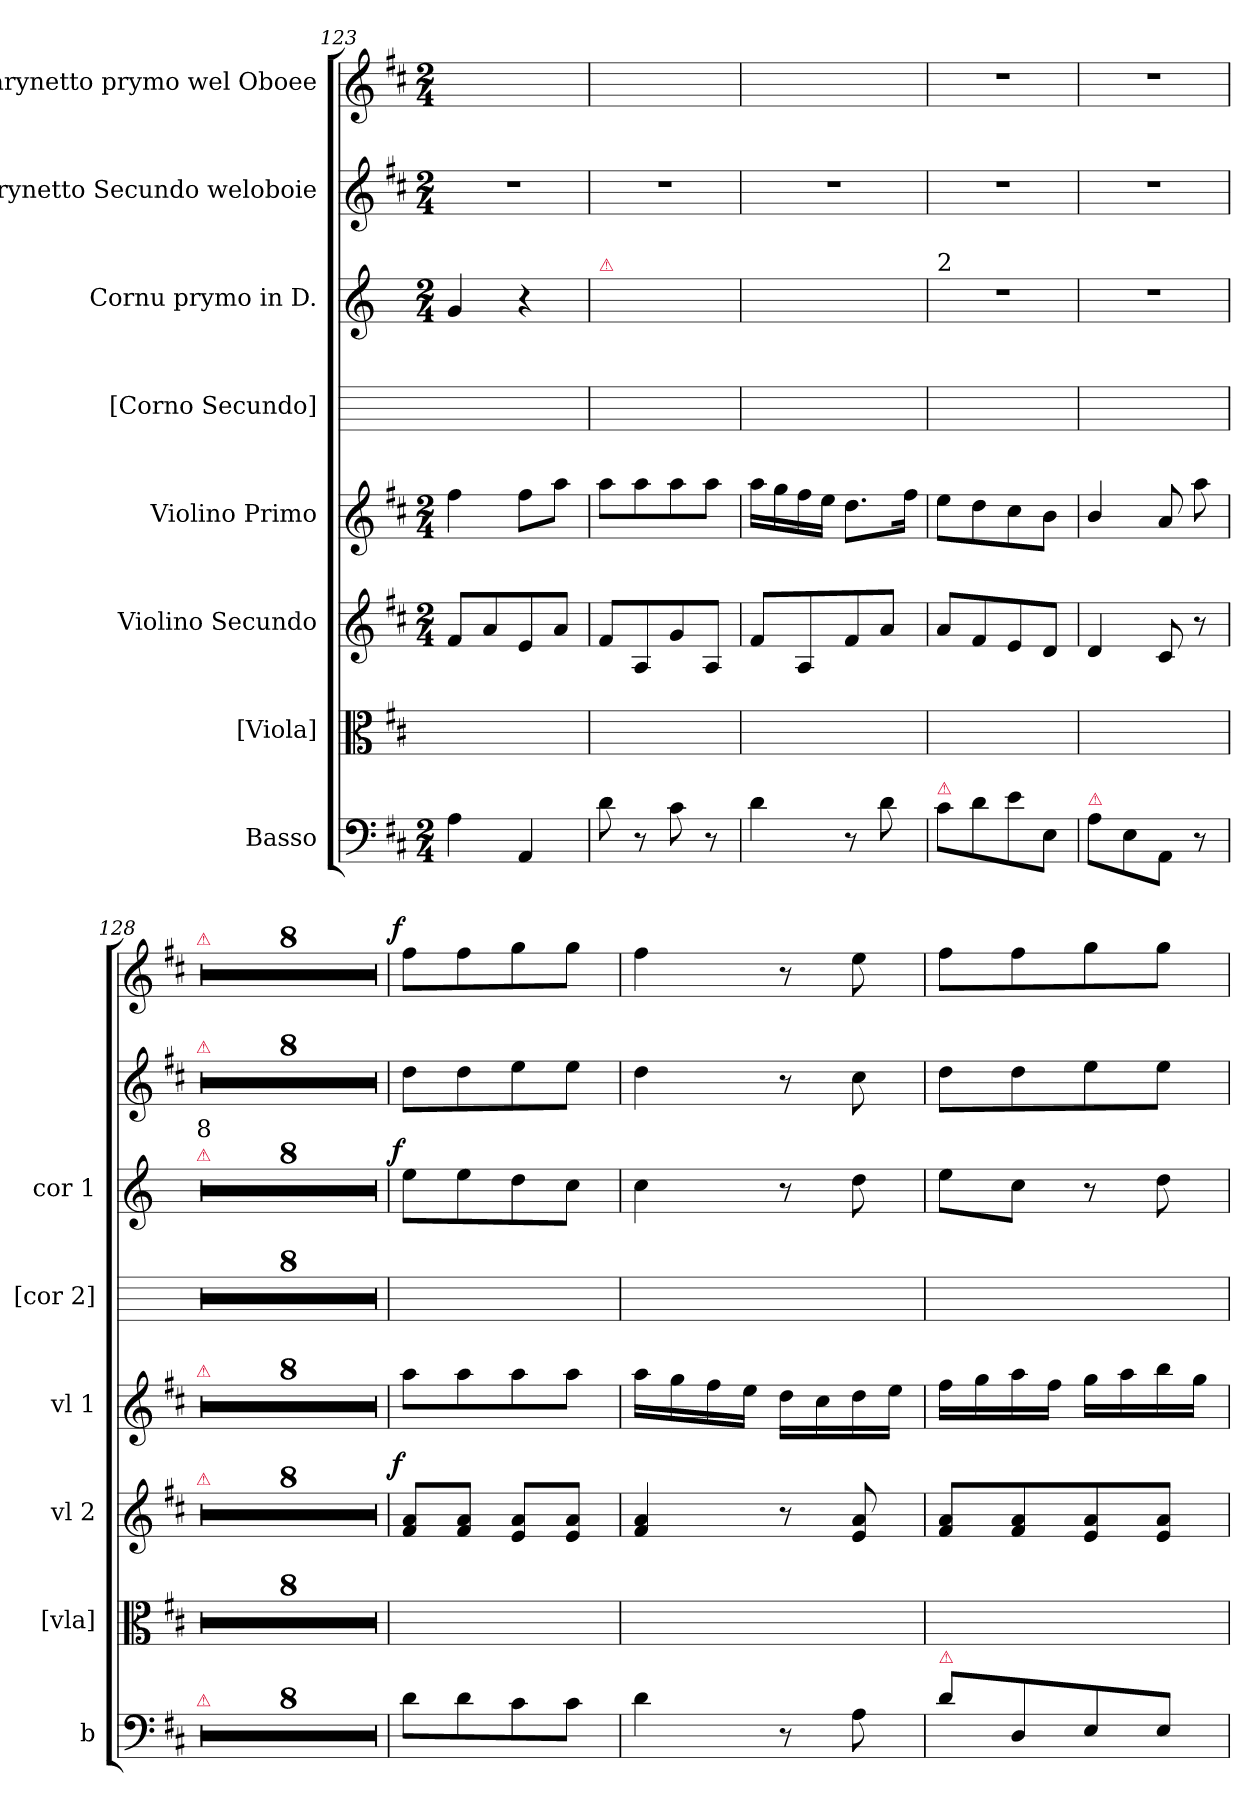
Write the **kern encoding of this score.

**kern	**dynam	**kern	**kern	**dynam	**kern	**dynam	**kern	**kern	**dynam	**kern	**kern	**dynam
*part8	*part8	*part7	*part6	*part6	*part5	*part5	*part4	*part3	*part3	*part2	*part1	*part1
*staff8	*staff8	*staff7	*staff6	*staff6	*staff5	*staff5	*staff4	*staff3	*staff3	*staff2	*staff1	*staff1
*I"Basso	*	*I"[Viola]	*I"Violino Secundo	*	*I"Violino Primo	*	*I"[Corno Secundo]	*I"Cornu prymo in D.	*	*I"Clarynetto Secundo weloboie	*I"Clarynetto prymo wel Oboee	*
*I'b	*	*I'[vla]	*I'vl 2	*	*I'vl 1	*	*I'[cor 2]	*I'cor 1	*	*	*	*
*clefF4	*	*clefC3	*clefG2	*	*clefG2	*	*	*clefG2	*	*clefG2	*clefG2	*
*	*	*	*	*	*	*	*	*ITrd6c10	*	*	*	*
*k[f#c#]	*	*k[f#c#]	*k[f#c#]	*	*k[f#c#]	*	*	*k[f#c#]	*	*k[f#c#]	*k[f#c#]	*
*M2/4	*	*	*M2/4	*	*M2/4	*	*	*M2/4	*	*M2/4	*M2/4	*
=123	=123	=123	=123	=123	=123	=123	=123	=123	=123	=123	=123	=123
4A\	.	2ryy	8f#/L	.	4ff#\	.	2ryy	4A/	.	2r	2ryy	.
.	.	.	8a/	.	.	.	.	.	.	.	.	.
4AA/	.	.	8e/	.	8ff#\L	.	.	4r	.	.	.	.
.	.	.	8a/J	.	8aa\J	.	.	.	.	.	.	.
=124	=124	=124	=124	=124	=124	=124	=124	=124	=124	=124	=124	=124
!	!	!	!	!	!	!	!	!LO:TX:a:color=crimson:t=⚠	!	!	!	!
8d\	.	2ryy	8f#/L	.	8aa\L	.	2ryy	4A/yy	.	2r	2ryy	.
8r	.	.	8A/	.	8aa\	.	.	.	.	.	.	.
8c#\	.	.	8g/	.	8aa\	.	.	4ryy	.	.	.	.
8r	.	.	8A/J	.	8aa\J	.	.	.	.	.	.	.
=125	=125	=125	=125	=125	=125	=125	=125	=125	=125	=125	=125	=125
4d\	.	2ryy	8f#/L	.	16aa\LL	.	2ryy	4A/yy	.	2r	2ryy	.
.	.	.	.	.	16gg\	.	.	.	.	.	.	.
.	.	.	8A/	.	16ff#\	.	.	.	.	.	.	.
.	.	.	.	.	16ee\JJ	.	.	.	.	.	.	.
8r	.	.	8f#/	.	8.dd\L	.	.	4ryy	.	.	.	.
8d\	.	.	8a/J	.	.	.	.	.	.	.	.	.
.	.	.	.	.	16ff#\Jk	.	.	.	.	.	.	.
=126	=126	=126	=126	=126	=126	=126	=126	=126	=126	=126	=126	=126
!	!	!	!	!	!	!	!	!LO:TX:a:t=2	!	!	!	!
!LO:TX:a:color=crimson:t=⚠	!	!	!	!	!	!	!	!	!	!	!	!
8c#\L	.	2ryy	8a/L	.	8ee\L	.	2ryy	2r	.	2r	2r	.
8d\	.	.	8f#/	.	8dd\	.	.	.	.	.	.	.
8e\	.	.	8e/	.	8cc#\	.	.	.	.	.	.	.
8E/J	.	.	8d/J	.	8b\J	.	.	.	.	.	.	.
=127	=127	=127	=127	=127	=127	=127	=127	=127	=127	=127	=127	=127
!LO:TX:a:color=crimson:t=⚠	!	!	!	!	!	!	!	!	!	!	!	!
8A\L	.	2ryy	4d/	.	4b/	.	2ryy	2r	.	2r	2r	.
8E\	.	.	.	.	.	.	.	.	.	.	.	.
8AA/J	.	.	8c#/	.	8a/	.	.	.	.	.	.	.
!	!	!	!	!	!	!LO:DY:rj	!	!	!	!	!	!
8r	.	.	8r	.	8aa\	for	.	.	.	.	.	.
=128	=128	=128	=128	=128	=128	=128	=128	=128	=128	=128	=128	=128
!	!	!	!	!	!	!	!	!	!	!	!LO:TX:a:color=crimson:t=⚠	!
!	!	!	!	!	!	!	!	!	!	!LO:TX:a:color=crimson:t=⚠	!	!
!	!	!	!	!	!	!	!	!LO:TX:a:color=crimson:t=⚠	!	!	!	!
!	!	!	!	!	!	!	!	!LO:TX:a:t=8	!	!	!	!
!	!	!	!	!	!LO:TX:a:color=crimson:t=⚠	!	!	!	!	!	!	!
!	!	!	!LO:TX:a:color=crimson:t=⚠	!	!	!	!	!	!	!	!	!
!LO:TX:a:color=crimson:t=⚠	!	!	!	!	!	!	!	!	!	!	!	!
2ryy	.	2ryy	2ryy	.	2ryy	.	2ryy	2r	.	2ryy	2ryy	.
=129	=129	=129	=129	=129	=129	=129	=129	=129	=129	=129	=129	=129
2ryy	.	2ryy	2ryy	.	2ryy	.	2ryy	2r	.	2ryy	2ryy	.
=130	=130	=130	=130	=130	=130	=130	=130	=130	=130	=130	=130	=130
2ryy	.	2ryy	2ryy	.	2ryy	.	2ryy	2r	.	2ryy	2ryy	.
=131	=131	=131	=131	=131	=131	=131	=131	=131	=131	=131	=131	=131
2ryy	.	2ryy	2ryy	.	2ryy	.	2ryy	2r	.	2ryy	2ryy	.
=132	=132	=132	=132	=132	=132	=132	=132	=132	=132	=132	=132	=132
2ryy	.	2ryy	2ryy	.	2ryy	.	2ryy	2r	.	2ryy	2ryy	.
=133	=133	=133	=133	=133	=133	=133	=133	=133	=133	=133	=133	=133
2ryy	.	2ryy	2ryy	.	2ryy	.	2ryy	2r	.	2ryy	2ryy	.
=134	=134	=134	=134	=134	=134	=134	=134	=134	=134	=134	=134	=134
2ryy	.	2ryy	2ryy	.	2ryy	.	2ryy	2r	.	2ryy	2ryy	.
=135	=135	=135	=135	=135	=135	=135	=135	=135	=135	=135	=135	=135
2ryy	.	2ryy	2ryy	.	2ryy	.	2ryy	2r	.	2ryy	2ryy	.
=136	=136	=136	=136	=136	=136	=136	=136	=136	=136	=136	=136	=136
!	!	!	!	!LO:DY:a:rj	!	!	!	!	!LO:DY:a:rj	!	!	!LO:DY:a:rj
8d\L	for	2ryy	8f#/ 8a/L	f.	8aa\L	.	2ryy	8f#\L	f.	8dd\L	8ff#\L	f
8d\	.	.	8f#/ 8a/J	.	8aa\	.	.	8f#\	.	8dd\	8ff#\	.
8c#\	.	.	8e/ 8a/L	.	8aa\	.	.	8e\	.	8ee\	8gg\	.
8c#\J	.	.	8e/ 8a/J	.	8aa\J	.	.	8d\J	.	8ee\J	8gg\J	.
=137	=137	=137	=137	=137	=137	=137	=137	=137	=137	=137	=137	=137
4d\	.	2ryy	4f#/ 4a/	.	16aa\LL	.	2ryy	4d\	.	4dd\	4ff#\	.
.	.	.	.	.	16gg\	.	.	.	.	.	.	.
.	.	.	.	.	16ff#\	.	.	.	.	.	.	.
.	.	.	.	.	16ee\JJ	.	.	.	.	.	.	.
8r	.	.	8r	.	16dd\LL	.	.	8r	.	8r	8r	.
.	.	.	.	.	16cc#\	.	.	.	.	.	.	.
8A\	.	.	8e/ 8a/	.	16dd\	.	.	8e\	.	8cc#\	8ee\	.
.	.	.	.	.	16ee\JJ	.	.	.	.	.	.	.
=138	=138	=138	=138	=138	=138	=138	=138	=138	=138	=138	=138	=138
!LO:TX:a:color=crimson:t=⚠	!	!	!	!	!	!	!	!	!	!	!	!
8d\L	.	2ryy	8f#/ 8a/L	.	16ff#\LL	.	2ryy	8f#\L	.	8dd\L	8ff#\L	.
.	.	.	.	.	16gg\	.	.	.	.	.	.	.
8D/	.	.	8f#/ 8a/	.	16aa\	.	.	8d\J	.	8dd\	8ff#\	.
.	.	.	.	.	16ff#\JJ	.	.	.	.	.	.	.
8E/	.	.	8e/ 8a/	.	16gg\LL	.	.	8r	.	8ee\	8gg\	.
.	.	.	.	.	16aa\	.	.	.	.	.	.	.
8E/J	.	.	8e/ 8a/J	.	16bb\	.	.	8e\	.	8ee\J	8gg\J	.
.	.	.	.	.	16gg\JJ	.	.	.	.	.	.	.
=	=	=	=	=	=	=	=	=	=	=	=	=
*-	*-	*-	*-	*-	*-	*-	*-	*-	*-	*-	*-	*-
